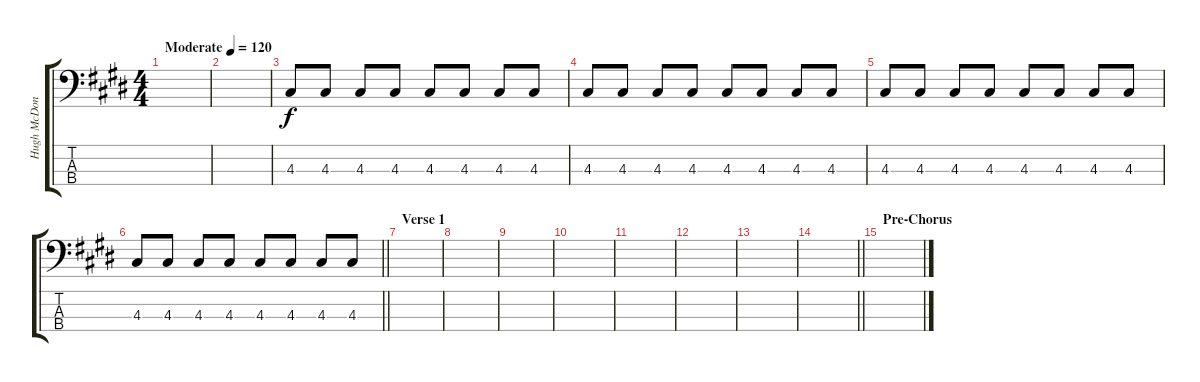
\track ("Hugh McDonald (Bass)" "Hugh McDon") {instrument electricbassfinger}
\staff {score tabs}
\tuning (G2 D2 A1 E1) {hide}
\ts (4 4)
\tempo (120 "Moderate")
\clef f4
\ks c#minor
|
|
4.3.8 4.3.8 4.3.8 4.3.8 4.3.8 4.3.8 4.3.8 4.3.8 |
4.3.8 4.3.8 4.3.8 4.3.8 4.3.8 4.3.8 4.3.8 4.3.8 |
4.3.8 4.3.8 4.3.8 4.3.8 4.3.8 4.3.8 4.3.8 4.3.8 |
\barLineRight lightlight
4.3.8 4.3.8 4.3.8 4.3.8 4.3.8 4.3.8 4.3.8 4.3.8 |
\section ("" "Verse 1")
|
|
|
|
|
|
|
\barLineRight lightlight
|
\section ("" "Pre-Chorus")
